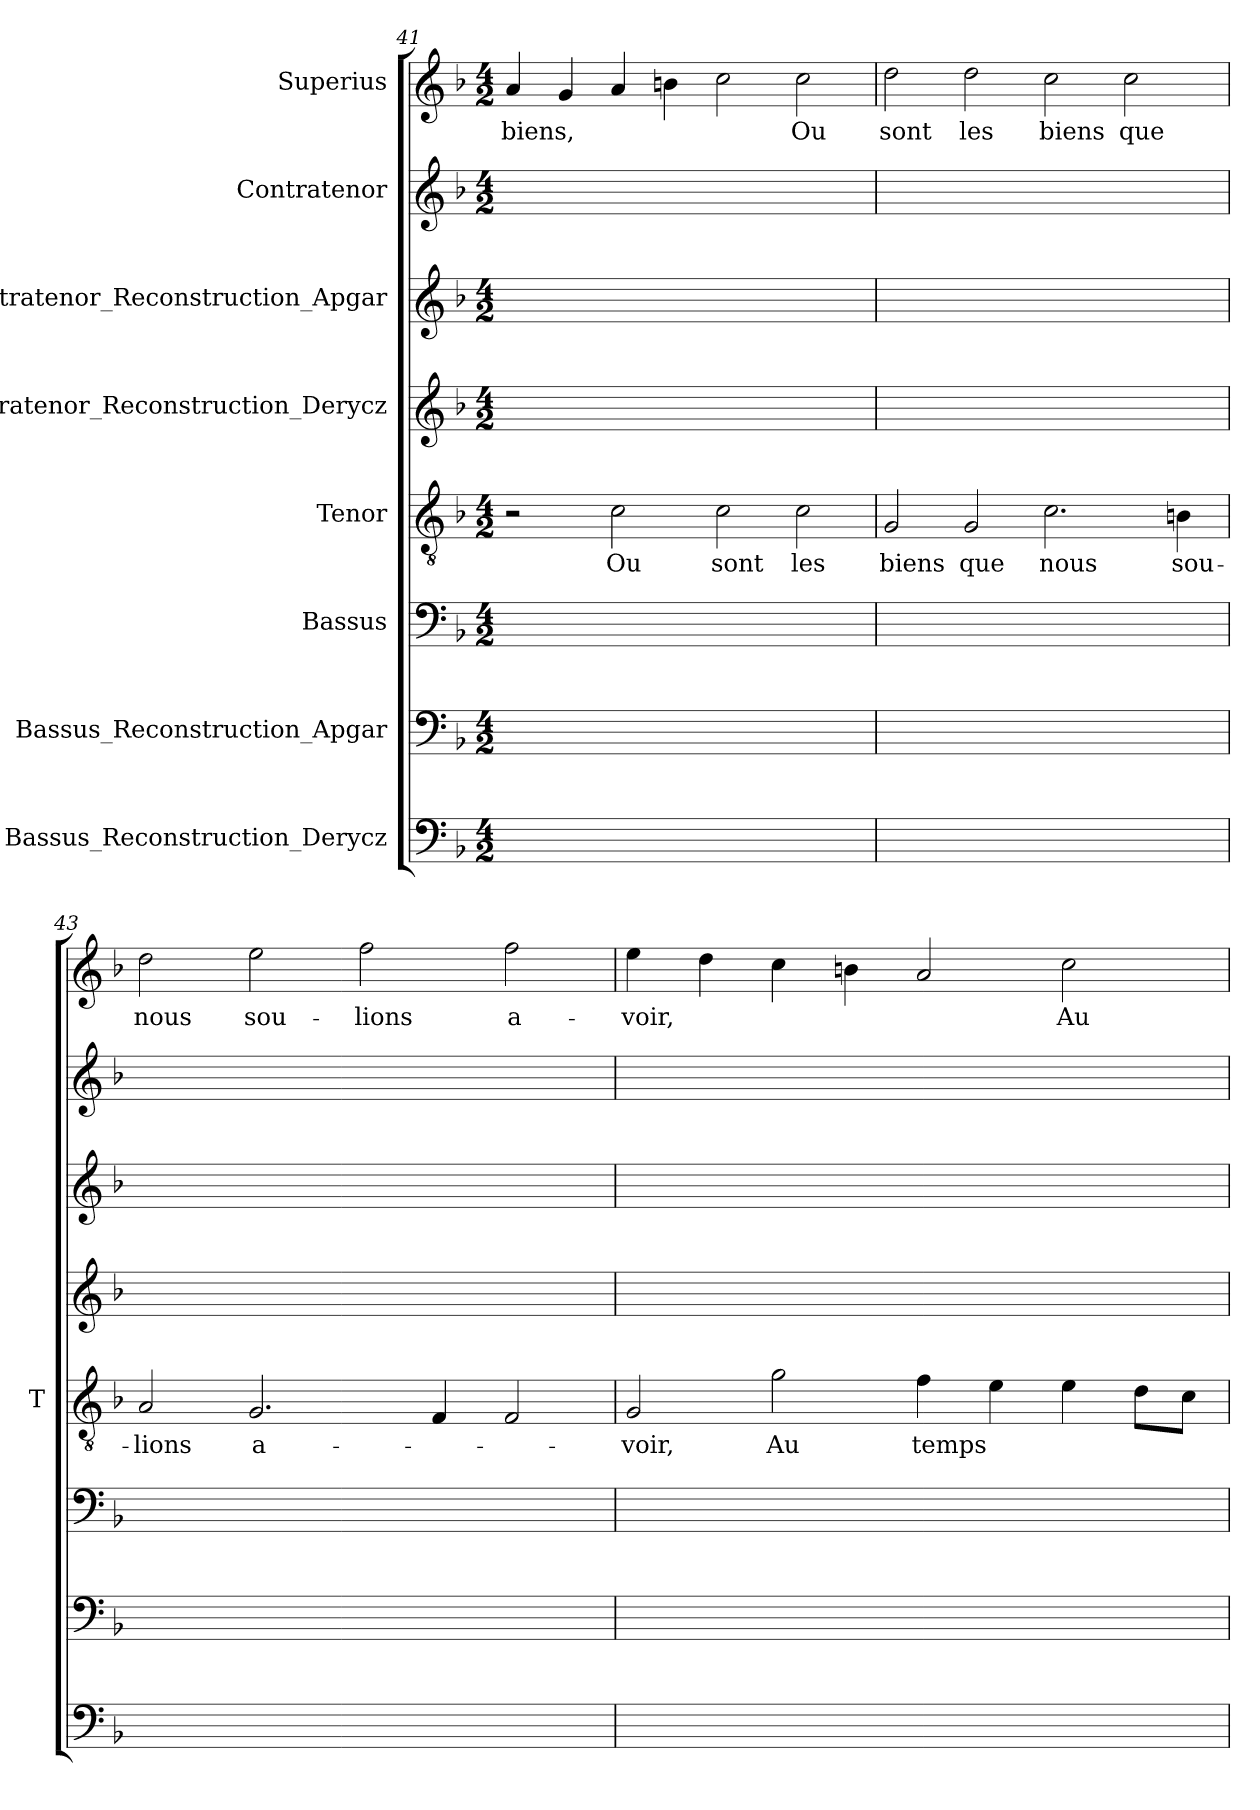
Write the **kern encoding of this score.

**kern	**kern	**kern	**kern	**text	**kern	**kern	**kern	**kern	**text
*part8	*part7	*part6	*part5	*part5	*part4	*part3	*part2	*part1	*part1
*staff8	*staff7	*staff6	*staff5	*staff5	*staff4	*staff3	*staff2	*staff1	*staff1
*I"Bassus_Reconstruction_Derycz	*I"Bassus_Reconstruction_Apgar	*I"Bassus	*I"Tenor	*	*I"Contratenor_Reconstruction_Derycz	*I"Contratenor_Reconstruction_Apgar	*I"Contratenor	*I"Superius	*
*	*	*	*I'T	*	*	*	*	*	*
*clefF4	*clefF4	*clefF4	*clefGv2	*	*clefG2	*clefG2	*clefG2	*clefG2	*
*k[b-]	*k[b-]	*k[b-]	*k[b-]	*	*k[b-]	*k[b-]	*k[b-]	*k[b-]	*
*M4/2	*M4/2	*M4/2	*M4/2	*	*M4/2	*M4/2	*M4/2	*M4/2	*
=41	=41	=41	=41	=41	=41	=41	=41	=41	=41
0ryy	0ryy	0ryy	2r	.	0ryy	0ryy	0ryy	4a	-biens,
.	.	.	.	.	.	.	.	4g	.
.	.	.	2c	-Ou	.	.	.	4a	.
.	.	.	.	.	.	.	.	4bn	.
.	.	.	2c	-sont	.	.	.	2cc	.
.	.	.	2c	-les	.	.	.	2cc	-Ou
=42	=42	=42	=42	=42	=42	=42	=42	=42	=42
0ryy	0ryy	0ryy	2G	-biens	0ryy	0ryy	0ryy	2dd	-sont
.	.	.	2G	-que	.	.	.	2dd	-les
.	.	.	2.c	-nous	.	.	.	2cc	-biens
.	.	.	.	.	.	.	.	2cc	-que
.	.	.	4Bn	sou-	.	.	.	.	.
=43	=43	=43	=43	=43	=43	=43	=43	=43	=43
0ryy	0ryy	0ryy	2A	-lions	0ryy	0ryy	0ryy	2dd	-nous
.	.	.	2.G	a-	.	.	.	2ee	sou-
.	.	.	.	.	.	.	.	2ff	-lions
.	.	.	4F	.	.	.	.	.	.
.	.	.	2F	.	.	.	.	2ff	a-
=44	=44	=44	=44	=44	=44	=44	=44	=44	=44
0ryy	0ryy	0ryy	2G	-voir,	0ryy	0ryy	0ryy	4ee	-voir,
.	.	.	.	.	.	.	.	4dd	.
.	.	.	2g	-Au	.	.	.	4cc	.
.	.	.	.	.	.	.	.	4bn	.
.	.	.	4f	-temps	.	.	.	2a	.
.	.	.	4e	.	.	.	.	.	.
.	.	.	4e	.	.	.	.	2cc	-Au
.	.	.	8dL	.	.	.	.	.	.
.	.	.	8cJ	.	.	.	.	.	.
=	=	=	=	=	=	=	=	=	=
*-	*-	*-	*-	*-	*-	*-	*-	*-	*-
